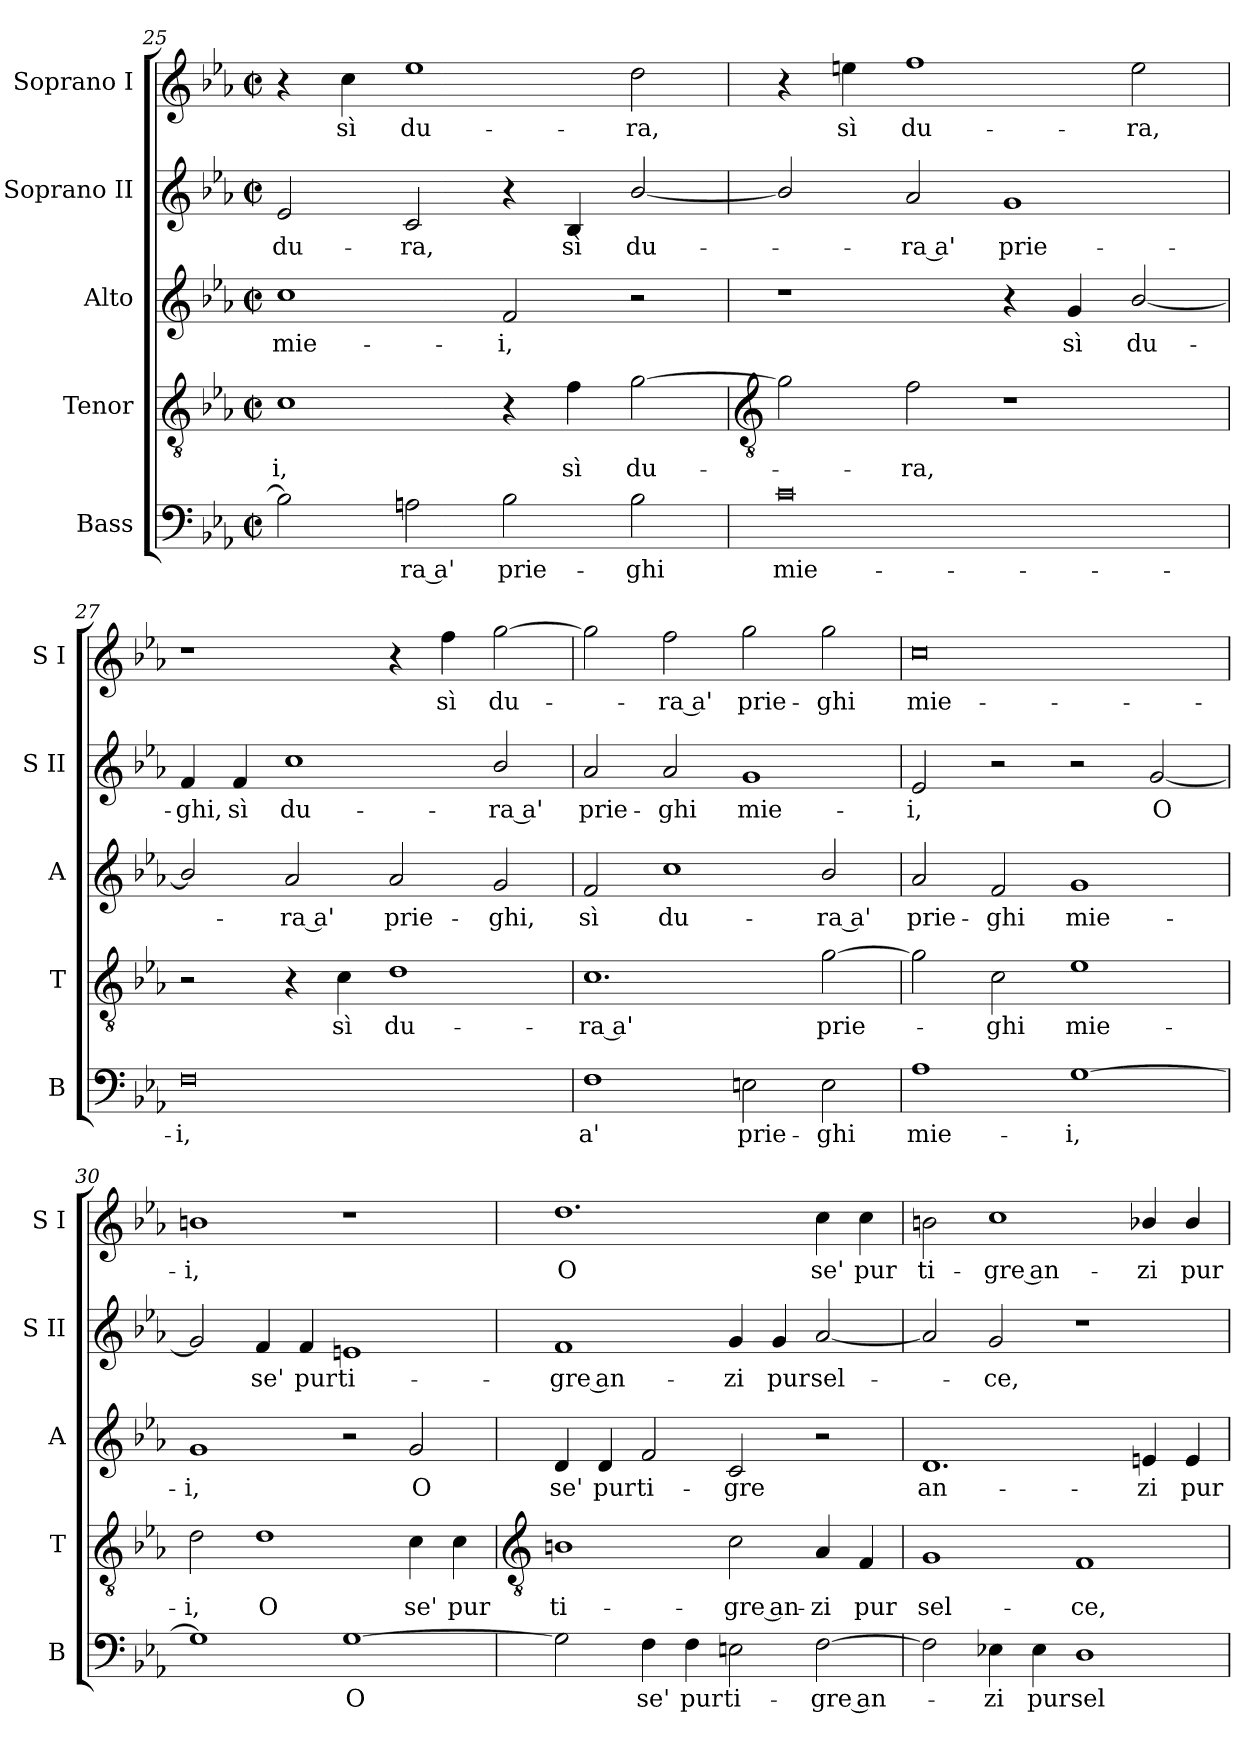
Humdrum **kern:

**kern	**text	**kern	**text	**kern	**text	**kern	**text	**kern	**text
*part5	*part5	*part4	*part4	*part3	*part3	*part2	*part2	*part1	*part1
*staff5	*staff5	*staff4	*staff4	*staff3	*staff3	*staff2	*staff2	*staff1	*staff1
*I"Bass	*	*I"Tenor	*	*I"Alto	*	*I"Soprano II	*	*I"Soprano I	*
*I'B	*	*I'T	*	*I'A	*	*I'S II	*	*I'S I	*
*clefF4	*	*clefGv2	*	*clefG2	*	*clefG2	*	*clefG2	*
*k[b-e-a-]	*	*k[b-e-a-]	*	*k[b-e-a-]	*	*k[b-e-a-]	*	*k[b-e-a-]	*
*E-:	*	*E-:	*	*E-:	*	*E-:	*	*E-:	*
*M4/2	*	*M4/2	*	*M4/2	*	*M4/2	*	*M4/2	*
*met(c|)	*	*met(c|)	*	*met(c|)	*	*met(c|)	*	*met(c|)	*
=25	=25	=25	=25	=25	=25	=25	=25	=25	=25
!	!	!	!LO:LY:b	!	!LO:LY:b	!	!LO:LY:b	!	!
2B-]	.	1c	-i,	1cc	mie-	2e-	du-	4r	.
!	!	!	!	!	!	!	!	!	!LO:LY:b
.	.	.	.	.	.	.	.	4cc	sì
!	!LO:LY:b	!	!	!	!	!	!LO:LY:b	!	!LO:LY:b
2An	ra a'	.	.	.	.	2c	-ra,	1ee-	du-
!	!LO:LY:b	!	!	!	!LO:LY:b	!	!	!	!
2B-	prie-	4r	.	2f	-i,	4r	.	.	.
!	!	!	!LO:LY:b	!	!	!	!LO:LY:b	!	!
.	.	4f	sì	.	.	4B-	sì	.	.
!	!LO:LY:b	!	!LO:LY:b	!	!	!	!LO:LY:b	!	!LO:LY:b
2B-	-ghi	[2g	du-	2r	.	[2b-/	du-	2dd	-ra,
!!LO:LB:g=z
=26	=26	=26	=26	=26	=26	=26	=26	=26	=26
*	*	*clefGv2	*	*	*	*	*	*	*
!	!LO:LY:b	!	!	!	!	!	!	!	!
0c	mie-	2g]	.	1r	.	2b-/]	.	4r	.
!	!	!	!	!	!	!	!	!	!LO:LY:b
.	.	.	.	.	.	.	.	4een	sì
!	!	!	!LO:LY:b	!	!	!	!LO:LY:b	!	!LO:LY:b
.	.	2f	ra,	.	.	2a-	ra a'	1ff	du-
!	!	!	!	!	!	!	!LO:LY:b	!	!
.	.	1r	.	4r	.	1g	prie-	.	.
!	!	!	!	!	!LO:LY:b	!	!	!	!
.	.	.	.	4g	sì	.	.	.	.
!	!	!	!	!	!LO:LY:b	!	!	!	!LO:LY:b
.	.	.	.	[2b-/	du-	.	.	2ee	-ra,
=27	=27	=27	=27	=27	=27	=27	=27	=27	=27
!	!LO:LY:b	!	!	!	!	!	!LO:LY:b	!	!
0F	-i,	2r	.	2b-/]	.	4f	-ghi,	1r	.
!	!	!	!	!	!	!	!LO:LY:b	!	!
.	.	.	.	.	.	4f	sì	.	.
!	!	!	!	!	!LO:LY:b	!	!LO:LY:b	!	!
.	.	4r	.	2a-	ra a'	1cc	du-	.	.
!	!	!	!LO:LY:b	!	!	!	!	!	!
.	.	4c	sì	.	.	.	.	.	.
!	!	!	!LO:LY:b	!	!LO:LY:b	!	!	!	!
.	.	1d	du-	2a-	prie-	.	.	4r	.
!	!	!	!	!	!	!	!	!	!LO:LY:b
.	.	.	.	.	.	.	.	4ff	sì
!	!	!	!	!	!LO:LY:b	!	!LO:LY:b	!	!LO:LY:b
.	.	.	.	2g	-ghi,	2b-/	-ra a'	[2gg	du-
=28	=28	=28	=28	=28	=28	=28	=28	=28	=28
!	!LO:LY:b	!	!LO:LY:b	!	!LO:LY:b	!	!LO:LY:b	!	!
1F	a'	1.c	-ra a'	2f	sì	2a-	prie-	2gg]	.
!	!	!	!	!	!LO:LY:b	!	!LO:LY:b	!	!LO:LY:b
.	.	.	.	1cc	du-	2a-	-ghi	2ff	ra a'
!	!LO:LY:b	!	!	!	!	!	!LO:LY:b	!	!LO:LY:b
2En	prie-	.	.	.	.	1g	mie-	2gg	prie-
!	!LO:LY:b	!	!LO:LY:b	!	!LO:LY:b	!	!	!	!LO:LY:b
2E	-ghi	[2g	prie-	2b-/	-ra a'	.	.	2gg	-ghi
=29	=29	=29	=29	=29	=29	=29	=29	=29	=29
!	!LO:LY:b	!	!	!	!LO:LY:b	!	!LO:LY:b	!	!LO:LY:b
1A-	mie-	2g]	.	2a-	prie-	2e-	-i,	0cc	mie-
!	!	!	!LO:LY:b	!	!LO:LY:b	!	!	!	!
.	.	2c	ghi	2f	-ghi	2r	.	.	.
!	!LO:LY:b	!	!LO:LY:b	!	!LO:LY:b	!	!	!	!
[1G	-i,	1e-	mie-	1g	mie-	2r	.	.	.
!	!	!	!	!	!	!	!LO:LY:b	!	!
.	.	.	.	.	.	[2g	O	.	.
=30	=30	=30	=30	=30	=30	=30	=30	=30	=30
!	!	!	!LO:LY:b	!	!LO:LY:b	!	!	!	!LO:LY:b
1G]	.	2d\	-i,	1g	-i,	2g]	.	1bn	-i,
!	!	!	!LO:LY:b	!	!	!	!LO:LY:b	!	!
.	.	1d	O	.	.	4f	se'	.	.
!	!	!	!	!	!	!	!LO:LY:b	!	!
.	.	.	.	.	.	4f	pur	.	.
!	!LO:LY:b	!	!	!	!	!	!LO:LY:b	!	!
[1G	O	.	.	2r	.	1en	ti-	1r	.
!	!	!	!LO:LY:b	!	!LO:LY:b	!	!	!	!
.	.	4c	se'	2g	O	.	.	.	.
!	!	!	!LO:LY:b	!	!	!	!	!	!
.	.	4c	pur	.	.	.	.	.	.
!!LO:LB:g=z
=31	=31	=31	=31	=31	=31	=31	=31	=31	=31
*	*	*clefGv2	*	*	*	*	*	*	*
!	!	!	!LO:LY:b	!	!LO:LY:b	!	!LO:LY:b	!	!LO:LY:b
2G]	.	1Bn	ti-	4d	se'	1f	-gre an-	1.dd	O
!	!	!	!	!	!LO:LY:b	!	!	!	!
.	.	.	.	4d	pur	.	.	.	.
!	!LO:LY:b	!	!	!	!LO:LY:b	!	!	!	!
4F\	se'	.	.	2f	ti-	.	.	.	.
!	!LO:LY:b	!	!	!	!	!	!	!	!
4F\	pur	.	.	.	.	.	.	.	.
!	!LO:LY:b	!	!LO:LY:b	!	!LO:LY:b	!	!LO:LY:b	!	!
2En	ti-	2c	-gre an-	2c	-gre	4g	-zi	.	.
!	!	!	!	!	!	!	!LO:LY:b	!	!
.	.	.	.	.	.	4g	pur	.	.
!	!LO:LY:b	!	!LO:LY:b	!	!	!	!LO:LY:b	!	!LO:LY:b
[2F\	-gre an-	4A-	-zi	2r	.	[2a-	sel-	4cc	se'
!	!	!	!LO:LY:b	!	!	!	!	!	!LO:LY:b
.	.	4F	pur	.	.	.	.	4cc	pur
=32	=32	=32	=32	=32	=32	=32	=32	=32	=32
!	!	!	!LO:LY:b	!	!LO:LY:b	!	!	!	!LO:LY:b
2F\]	.	1G	sel-	1.d	an-	2a-]	.	2bn	ti-
!	!LO:LY:b	!	!	!	!	!	!LO:LY:b	!	!LO:LY:b
4E-X	zi	.	.	.	.	2g	ce,	1cc	-gre an-
!	!LO:LY:b	!	!	!	!	!	!	!	!
4E-	pur	.	.	.	.	.	.	.	.
!	!LO:LY:b	!	!LO:LY:b	!	!	!	!	!	!
1D	sel-	1F	-ce,	.	.	1r	.	.	.
!	!	!	!	!	!LO:LY:b	!	!	!	!LO:LY:b
.	.	.	.	4en	-zi	.	.	4b-X/	-zi
!	!	!	!	!	!LO:LY:b	!	!	!	!LO:LY:b
.	.	.	.	4e	pur	.	.	4b-/	pur
=	=	=	=	=	=	=	=	=	=
*-	*-	*-	*-	*-	*-	*-	*-	*-	*-
